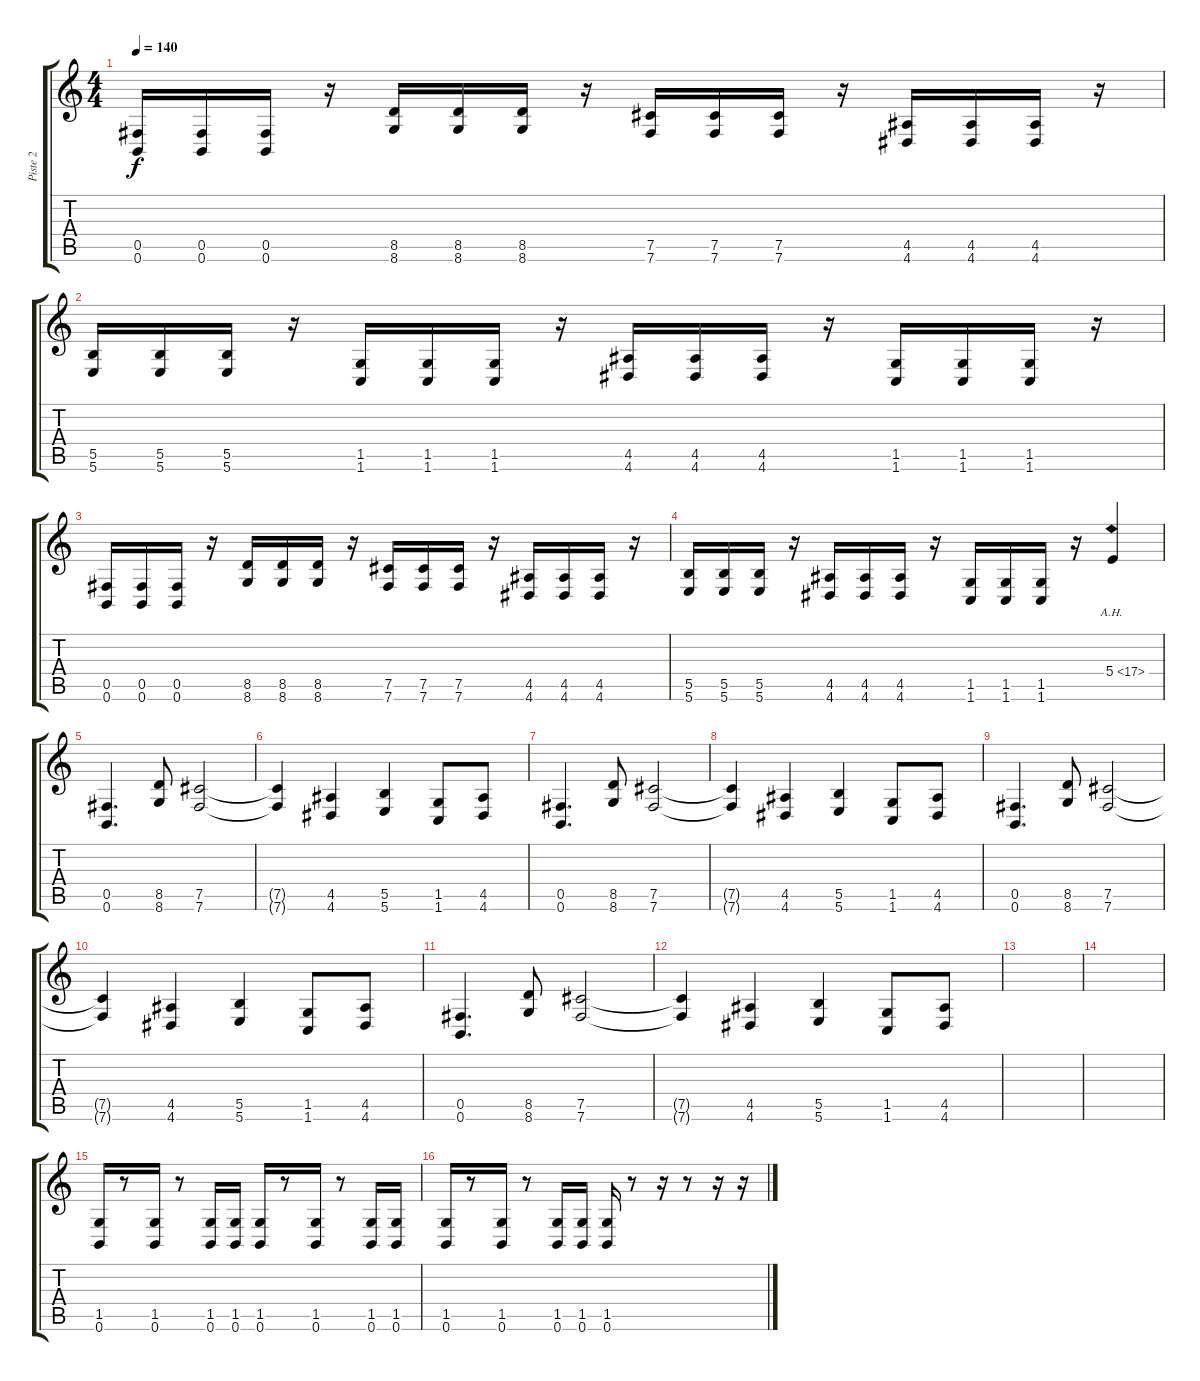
\track ("Piste 2" "Piste 2") {instrument distortionguitar}
\staff {score tabs}
\tuning (Db4 Ab3 E3 B2 Gb2 B1) {hide}
\ts (4 4)
\tempo 140
\clef g2
\ks c
(0.5 0.6).16{dy f} (0.5 0.6).16 (0.5 0.6).16 r.16 (8.5 8.6).16 (8.5 8.6).16 (8.5 8.6).16 r.16 (7.5 7.6).16 (7.5 7.6).16 (7.5 7.6).16 r.16 (4.5 4.6).16 (4.5 4.6).16 (4.5 4.6).16 r.16 |
(5.5 5.6).16 (5.5 5.6).16 (5.5 5.6).16 r.16 (1.5 1.6).16 (1.5 1.6).16 (1.5 1.6).16 r.16 (4.5 4.6).16 (4.5 4.6).16 (4.5 4.6).16 r.16 (1.5 1.6).16 (1.5 1.6).16 (1.5 1.6).16 r.16 |
(0.5 0.6).16 (0.5 0.6).16 (0.5 0.6).16 r.16 (8.5 8.6).16 (8.5 8.6).16 (8.5 8.6).16 r.16 (7.5 7.6).16 (7.5 7.6).16 (7.5 7.6).16 r.16 (4.5 4.6).16 (4.5 4.6).16 (4.5 4.6).16 r.16 |
(5.5 5.6).16 (5.5 5.6).16 (5.5 5.6).16 r.16 (4.5 4.6).16 (4.5 4.6).16 (4.5 4.6).16 r.16 (1.5 1.6).16 (1.5 1.6).16 (1.5 1.6).16 r.16 5.4{ah 12}.4 |
(0.5 0.6).4{d} (8.5 8.6).8 (7.5 7.6).2 |
(7.5{t} 7.6{t}).4 (4.5 4.6).4 (5.5 5.6).4 (1.5 1.6).8 (4.5 4.6).8 |
(0.5 0.6).4{d} (8.5 8.6).8 (7.5 7.6).2 |
(7.5{t} 7.6{t}).4 (4.5 4.6).4 (5.5 5.6).4 (1.5 1.6).8 (4.5 4.6).8 |
(0.5 0.6).4{d} (8.5 8.6).8 (7.5 7.6).2 |
(7.5{t} 7.6{t}).4 (4.5 4.6).4 (5.5 5.6).4 (1.5 1.6).8 (4.5 4.6).8 |
(0.5 0.6).4{d} (8.5 8.6).8 (7.5 7.6).2 |
(7.5{t} 7.6{t}).4 (4.5 4.6).4 (5.5 5.6).4 (1.5 1.6).8 (4.5 4.6).8 |
|
|
(1.5 0.6).16 r.8 (1.5 0.6).16 r.8 (1.5 0.6).16 (1.5 0.6).16 (1.5 0.6).16 r.8 (1.5 0.6).16 r.8 (1.5 0.6).16 (1.5 0.6).16 |
(1.5 0.6).16 r.8 (1.5 0.6).16 r.8 (1.5 0.6).16 (1.5 0.6).16 (1.5 0.6).16 r.8 r.16 r.8 r.16 r.16
